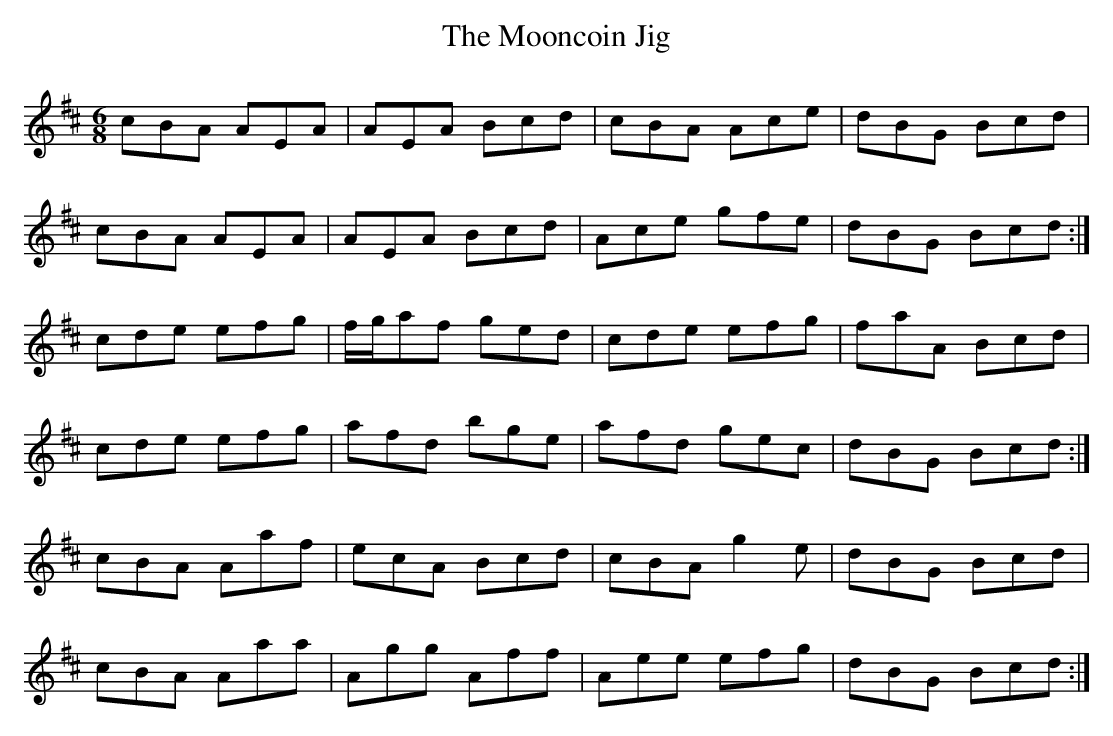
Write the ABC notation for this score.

X:1
T:Mooncoin Jig, The
M:6/8
L:1/8
K:Amix
cBA AEA|AEA Bcd|cBA Ace|dBG Bcd|!
cBA AEA|AEA Bcd|Ace gfe|dBG Bcd:|!
cde efg|f/g/af ged|cde efg|faA Bcd|!
cde efg|afd bge|afd gec|dBG Bcd:|!
cBA Aaf|ecA Bcd|cBA g2e|dBG Bcd|!
cBA Aaa|Agg Aff|Aee efg|dBG Bcd:|!
